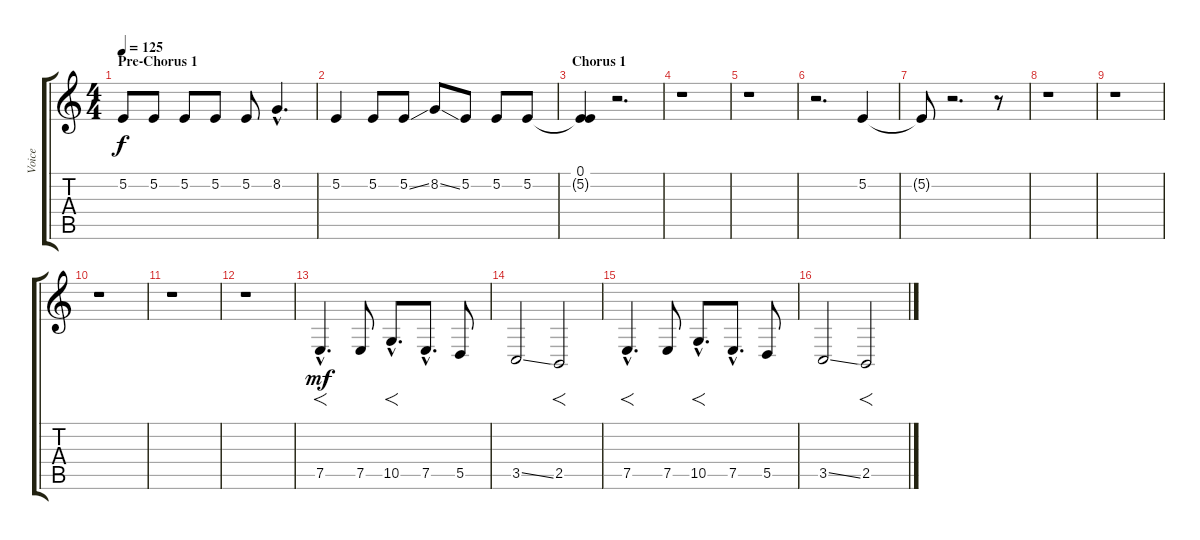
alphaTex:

\track ("Voice" "Voice") {instrument mutedtrumpet}
\staff {score tabs}
\tuning (E4 B3 G3 D3 A2 E2) {hide}
\ts (4 4)
\section ("" "Pre-Chorus 1")
\tempo 125
\clef g2
\ks c
5.2.8{dy f} 5.2.8 5.2.8 5.2.8 5.2.8 8.2{hac}.4{d} |
5.2.4 5.2.8 5.2{ss}.8 8.2{ss}.8 5.2.8 5.2.8 5.2.8 |
\section ("" "Chorus 1")
(0.1 5.2{t}).4 r.2{d} |
r.1 |
r.1 |
r.2{d} 5.2.4 |
5.2{t}.8 r.2{d} r.8 |
r.1 |
r.1 |
r.1 |
r.1 |
r.1 |
7.5{hac}.4{f d dy mf} 7.5.8 10.5{hac}.8{f d} 7.5{hac}.8{d} 5.5.8 |
3.5{ss}.2 2.5.2{f} |
7.5{hac}.4{f d} 7.5.8 10.5{hac}.8{f d} 7.5{hac}.8{d} 5.5.8 |
3.5{ss}.2 2.5.2{f}
